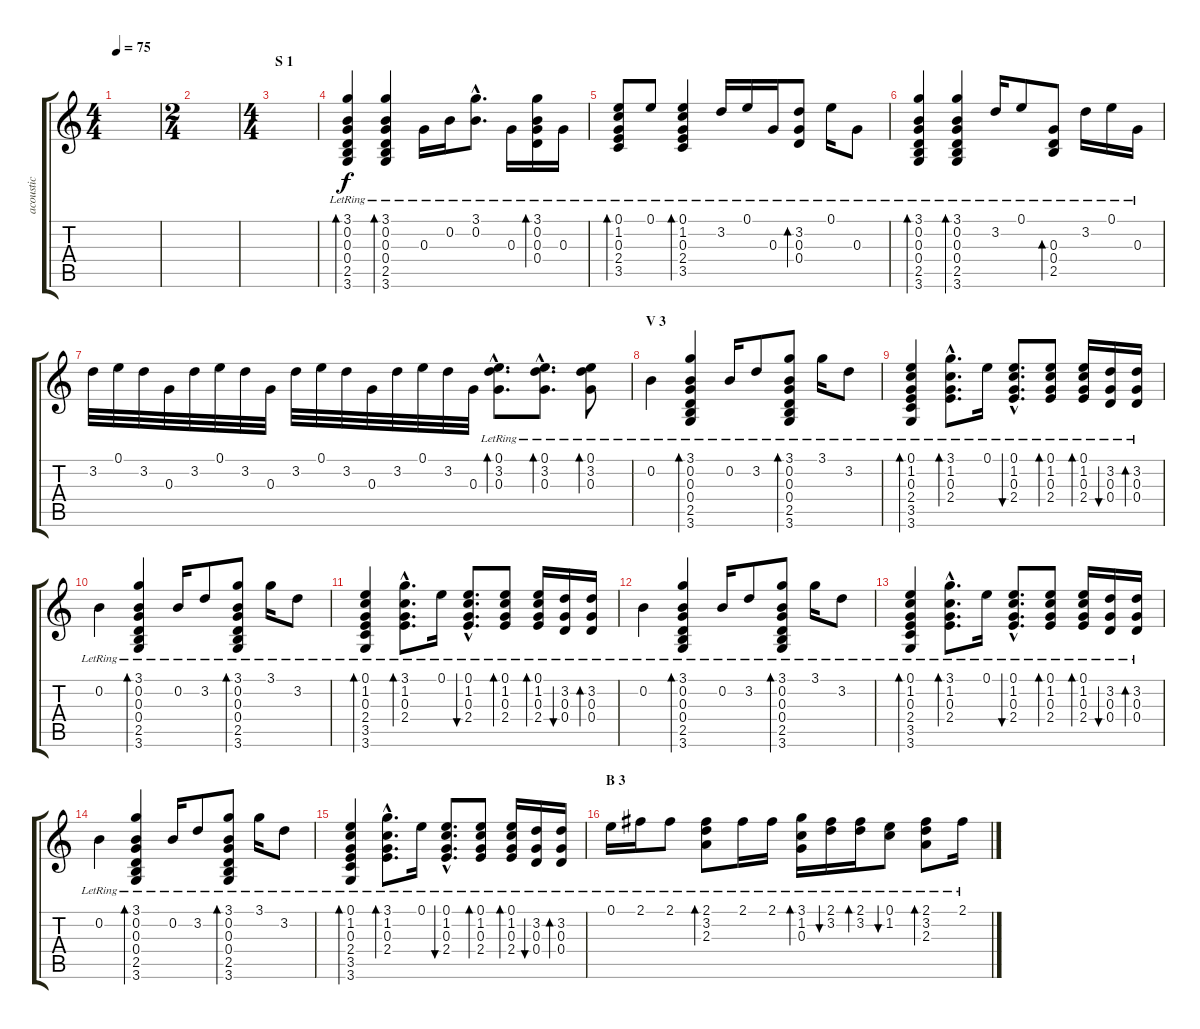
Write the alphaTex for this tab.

\track ("acoustic" "acoustic") {instrument acousticguitarsteel}
\staff {score tabs}
\tuning (E4 B3 G3 D3 A2 E2) {hide}
\ts (4 4)
\tempo 75
\clef g2
\ks c
|
\ts (2 4)
|
\ts (4 4)
\section ("" "S 1")
|
(3.1{lr} 0.2{lr} 0.3{lr} 0.4{lr} 2.5{lr} 3.6{lr}).4{bd 60 volume 7} (3.1{lr} 0.2{lr} 0.3{lr} 0.4{lr} 2.5{lr} 3.6{lr}).4{bd 60} 0.3{lr}.16 0.2{lr}.16 (3.1{hac lr} 0.2{hac lr}).8{d} 0.3{lr}.16 (3.1{lr} 0.2{lr} 0.3{lr} 0.4{lr}).16{bd 60} 0.3{lr}.16 |
(0.1{lr} 1.2{lr} 0.3{lr} 2.4{lr} 3.5{lr}).8{bd 60} 0.1{lr}.8 (0.1{lr} 1.2{lr} 0.3{lr} 2.4{lr} 3.5{lr}).4{bd 60} 3.2{lr}.16 0.1{lr}.16 0.3{lr}.16 (3.2{lr} 0.3{lr} 0.4{lr}).8{bd 60} 0.1{lr}.16 0.3{lr}.8 |
(3.1{lr} 0.2{lr} 0.3{lr} 0.4{lr} 2.5{lr} 3.6{lr}).4{bd 60} (3.1{lr} 0.2{lr} 0.3{lr} 0.4{lr} 2.5{lr} 3.6{lr}).4{bd 60} 3.2{lr}.16 0.1{lr}.8 (0.3{lr} 0.4{lr} 2.5{lr}).8{bd 60} 3.2{lr}.16 0.1{lr}.16 0.3{lr}.16 |
3.2.32 0.1.32 3.2.32 0.3.32 3.2.32 0.1.32 3.2.32 0.3.32 3.2.32 0.1.32 3.2.32 0.3.32 3.2.32 0.1.32 3.2.32 0.3.32 (0.1{hac lr} 3.2{hac lr} 0.3{hac lr}).8{d bd 60} (0.1{hac lr} 3.2{hac lr} 0.3{hac lr}).8{d bd 60} (0.1{lr} 3.2{lr} 0.3{lr}).8{bd 60} |
\section ("" "V 3")
0.2{lr}.4 (3.1{lr} 0.2{lr} 0.3{lr} 0.4{lr} 2.5{lr} 3.6{lr}).4{bd 60} 0.2{lr}.16 3.2{lr}.8 (3.1{lr} 0.2{lr} 0.3{lr} 0.4{lr} 2.5{lr} 3.6{lr}).8{bd 60} 3.1{lr}.16 3.2{lr}.8 |
(0.1{lr} 1.2{lr} 0.3{lr} 2.4{lr} 3.5{lr} 3.6{lr}).4{bd 60} (3.1{hac lr} 1.2{hac lr} 0.3{hac lr} 2.4{hac lr}).8{d bd 60} 0.1{lr}.16 (0.1{hac lr} 1.2{hac lr} 0.3{hac lr} 2.4{hac lr}).8{d bu 60} (0.1{lr} 1.2{lr} 0.3{lr} 2.4{lr}).8{bd 60} (0.1{lr} 1.2{lr} 0.3{lr} 2.4{lr}).16{bd 60} (3.2{lr} 0.3{lr} 0.4{lr}).16{bu 60} (3.2{lr} 0.3{lr} 0.4{lr}).16{bd 60} |
0.2{lr}.4 (3.1{lr} 0.2{lr} 0.3{lr} 0.4{lr} 2.5{lr} 3.6{lr}).4{bd 60} 0.2{lr}.16 3.2{lr}.8 (3.1{lr} 0.2{lr} 0.3{lr} 0.4{lr} 2.5{lr} 3.6{lr}).8{bd 60} 3.1{lr}.16 3.2{lr}.8 |
(0.1{lr} 1.2{lr} 0.3{lr} 2.4{lr} 3.5{lr} 3.6{lr}).4{bd 60} (3.1{hac lr} 1.2{hac lr} 0.3{hac lr} 2.4{hac lr}).8{d bd 60} 0.1{lr}.16 (0.1{hac lr} 1.2{hac lr} 0.3{hac lr} 2.4{hac lr}).8{d bu 60} (0.1{lr} 1.2{lr} 0.3{lr} 2.4{lr}).8{bd 60} (0.1{lr} 1.2{lr} 0.3{lr} 2.4{lr}).16{bd 60} (3.2{lr} 0.3{lr} 0.4{lr}).16{bu 60} (3.2{lr} 0.3{lr} 0.4{lr}).16{bd 60} |
0.2{lr}.4 (3.1{lr} 0.2{lr} 0.3{lr} 0.4{lr} 2.5{lr} 3.6{lr}).4{bd 60} 0.2{lr}.16 3.2{lr}.8 (3.1{lr} 0.2{lr} 0.3{lr} 0.4{lr} 2.5{lr} 3.6{lr}).8{bd 60} 3.1{lr}.16 3.2{lr}.8 |
(0.1{lr} 1.2{lr} 0.3{lr} 2.4{lr} 3.5{lr} 3.6{lr}).4{bd 60} (3.1{hac lr} 1.2{hac lr} 0.3{hac lr} 2.4{hac lr}).8{d bd 60} 0.1{lr}.16 (0.1{hac lr} 1.2{hac lr} 0.3{hac lr} 2.4{hac lr}).8{d bu 60} (0.1{lr} 1.2{lr} 0.3{lr} 2.4{lr}).8{bd 60} (0.1{lr} 1.2{lr} 0.3{lr} 2.4{lr}).16{bd 60} (3.2{lr} 0.3{lr} 0.4{lr}).16{bu 60} (3.2{lr} 0.3{lr} 0.4{lr}).16{bd 60} |
0.2{lr}.4 (3.1{lr} 0.2{lr} 0.3{lr} 0.4{lr} 2.5{lr} 3.6{lr}).4{bd 60} 0.2{lr}.16 3.2{lr}.8 (3.1{lr} 0.2{lr} 0.3{lr} 0.4{lr} 2.5{lr} 3.6{lr}).8{bd 60} 3.1{lr}.16 3.2{lr}.8 |
(0.1{lr} 1.2{lr} 0.3{lr} 2.4{lr} 3.5{lr} 3.6{lr}).4{bd 60} (3.1{hac lr} 1.2{hac lr} 0.3{hac lr} 2.4{hac lr}).8{d bd 60} 0.1{lr}.16 (0.1{hac lr} 1.2{hac lr} 0.3{hac lr} 2.4{hac lr}).8{d bu 60} (0.1{lr} 1.2{lr} 0.3{lr} 2.4{lr}).8{bd 60} (0.1{lr} 1.2{lr} 0.3{lr} 2.4{lr}).16{bd 60} (3.2{lr} 0.3{lr} 0.4{lr}).16{bu 60} (3.2{lr} 0.3{lr} 0.4{lr}).16{bd 60} |
\section ("" "B 3")
0.1{lr}.16{volume 8} 2.1{lr}.16 2.1{lr}.8 (2.1{lr} 3.2{lr} 2.3{lr}).8{bd 60} 2.1{lr}.16 2.1{lr}.16 (3.1{lr} 1.2{lr} 0.3{lr}).16{bd 60} (2.1{lr} 3.2{lr}).16{bu 60} (2.1{lr} 3.2{lr}).16{bd 60} (0.1{lr} 1.2{lr}).8{bu 60} (2.1{lr} 3.2{lr} 2.3{lr}).8{bd 60} 2.1{lr}.16
